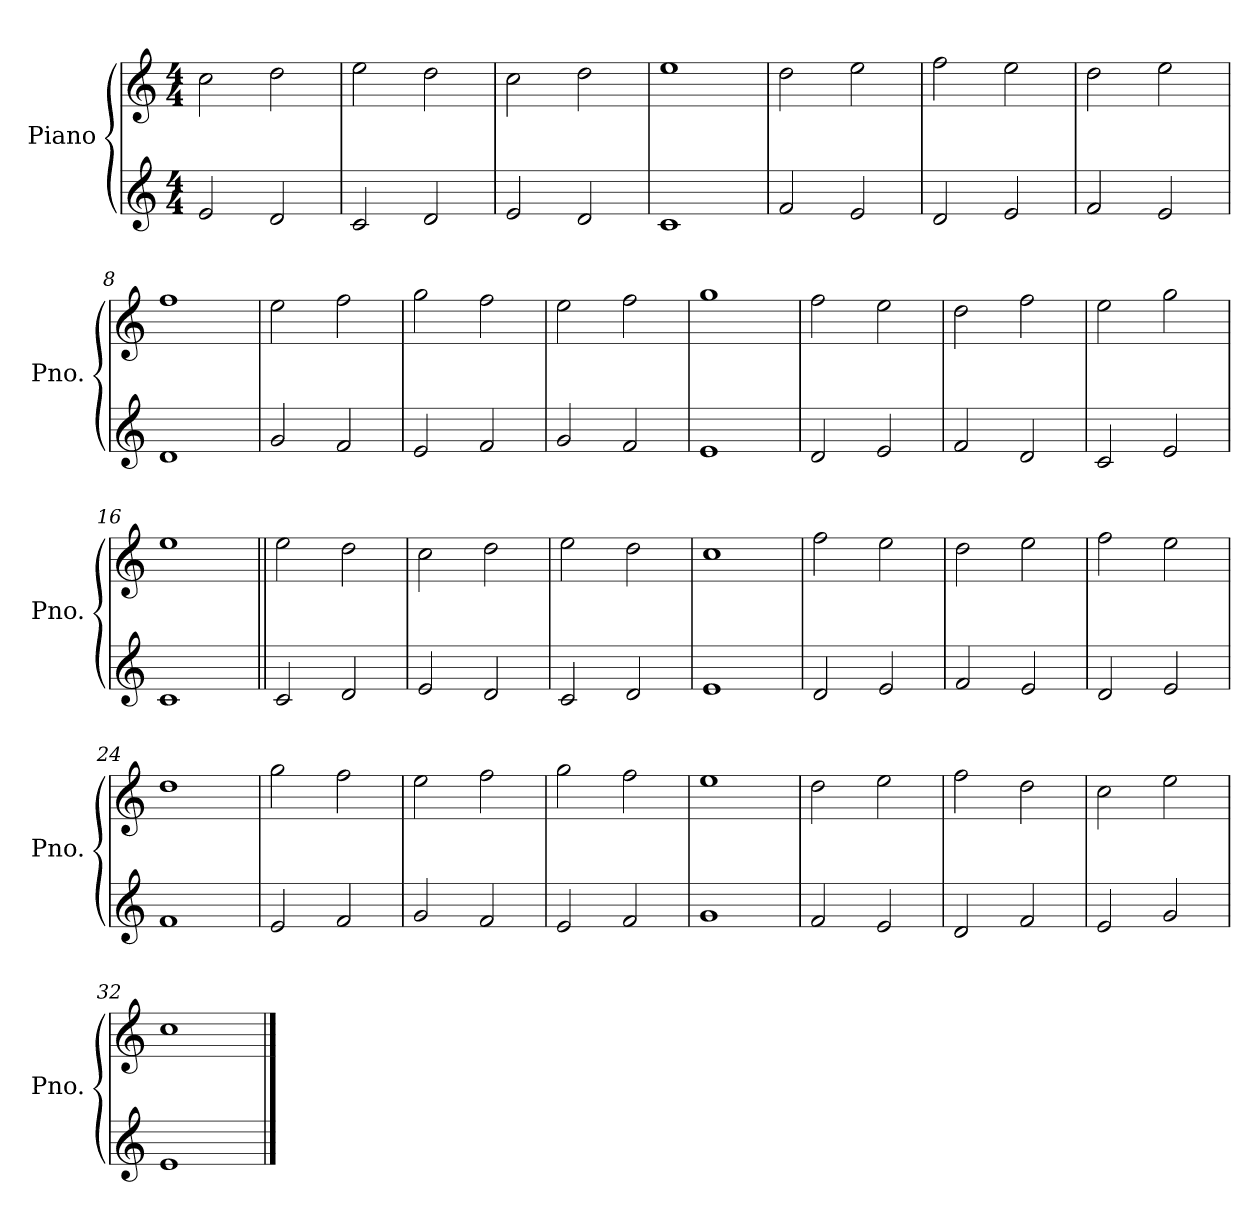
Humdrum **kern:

**kern	**kern
*part1	*part1
*staff2	*staff1
*I"Piano	*
*I'Pno.	*
*clefG2	*clefG2
*k[]	*k[]
*M4/4	*M4/4
=1	=1
2e/	2cc\
2d/	2dd\
=2	=2
2c/	2ee\
2d/	2dd\
=3	=3
2e/	2cc\
2d/	2dd\
=4	=4
1c	1ee
=5	=5
2f/	2dd\
2e/	2ee\
=6	=6
2d/	2ff\
2e/	2ee\
=7	=7
2f/	2dd\
2e/	2ee\
=8	=8
1d	1ff
!!LO:LB:g=z
=9	=9
2g/	2ee\
2f/	2ff\
=10	=10
2e/	2gg\
2f/	2ff\
=11	=11
2g/	2ee\
2f/	2ff\
=12	=12
1e	1gg
=13	=13
2d/	2ff\
2e/	2ee\
=14	=14
2f/	2dd\
2d/	2ff\
=15	=15
2c/	2ee\
2e/	2gg\
=16	=16
1c	1ee
!!LO:LB:g=z
=17||	=17||
2c/	2ee\
2d/	2dd\
=18	=18
2e/	2cc\
2d/	2dd\
=19	=19
2c/	2ee\
2d/	2dd\
=20	=20
1e	1cc
=21	=21
2d/	2ff\
2e/	2ee\
=22	=22
2f/	2dd\
2e/	2ee\
=23	=23
2d/	2ff\
2e/	2ee\
=24	=24
1f	1dd
!!LO:LB:g=z
=25	=25
2e/	2gg\
2f/	2ff\
=26	=26
2g/	2ee\
2f/	2ff\
=27	=27
2e/	2gg\
2f/	2ff\
=28	=28
1g	1ee
=29	=29
2f/	2dd\
2e/	2ee\
=30	=30
2d/	2ff\
2f/	2dd\
=31	=31
2e/	2cc\
2g/	2ee\
=32	=32
1e	1cc
==	==
*-	*-
